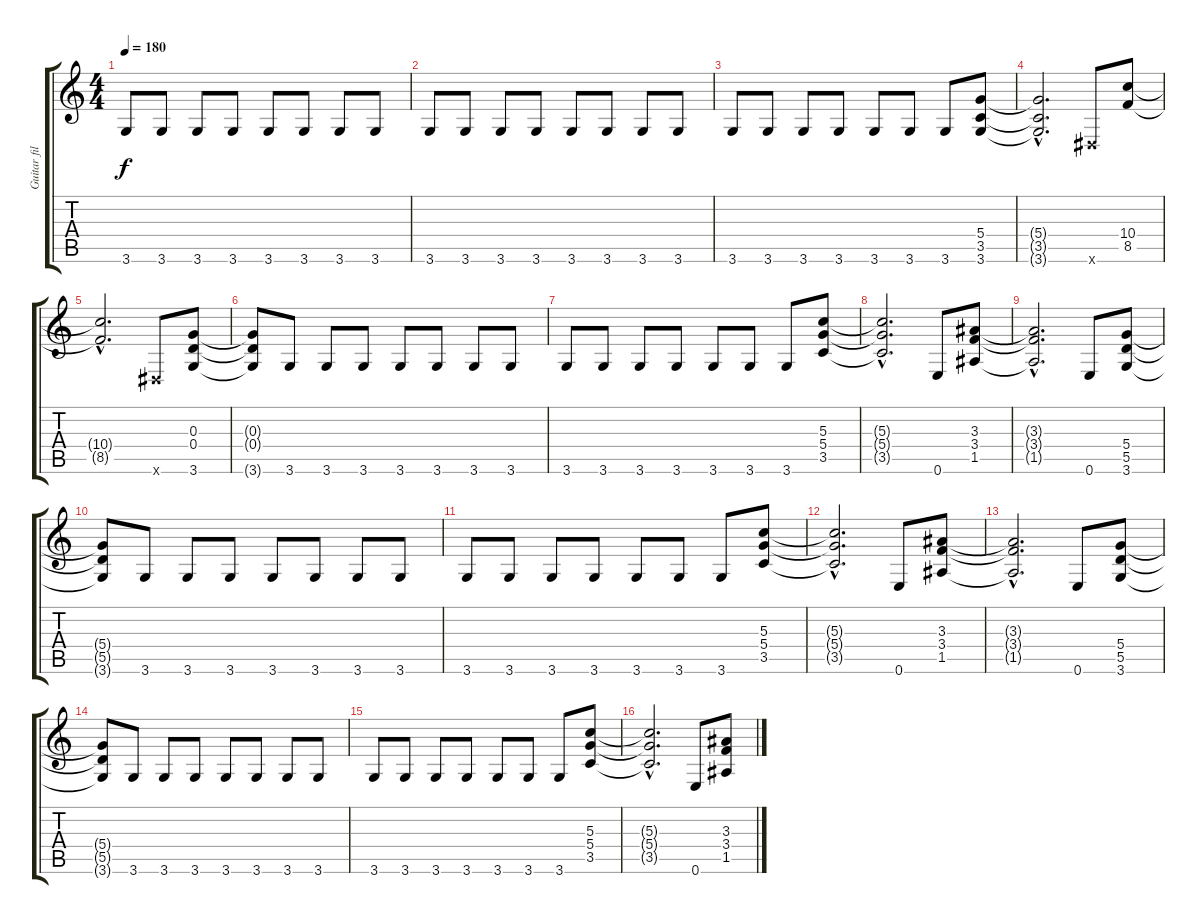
\track ("Guitar fills" "Guitar fil") {instrument distortionguitar}
\staff {score tabs}
\tuning (E4 B3 G3 D3 A2 E2) {hide}
\ts (4 4)
\tempo 180
\clef g2
\ks c
3.6.8{dy f} 3.6.8 3.6.8 3.6.8 3.6.8 3.6.8 3.6.8 3.6.8 |
3.6.8 3.6.8 3.6.8 3.6.8 3.6.8 3.6.8 3.6.8 3.6.8 |
3.6.8 3.6.8 3.6.8 3.6.8 3.6.8 3.6.8 3.6.8 (5.4 3.5 3.6).8 |
(5.4{hac t} 3.5{hac t} 3.6{hac t}).2{d} -1.6{x}.8 (10.4 8.5).8 |
(10.4{hac t} 8.5{hac t}).2{d} -1.6{x}.8 (0.3 0.4 3.6).8 |
(0.3{t} 0.4{t} 3.6{t}).8 3.6.8 3.6.8 3.6.8 3.6.8 3.6.8 3.6.8 3.6.8 |
3.6.8 3.6.8 3.6.8 3.6.8 3.6.8 3.6.8 3.6.8 (5.3 5.4 3.5).8 |
(5.3{hac t} 5.4{hac t} 3.5{hac t}).2{d} 0.6.8 (3.3 3.4 1.5).8 |
(3.3{hac t} 3.4{hac t} 1.5{hac t}).2{d} 0.6.8 (5.4 5.5 3.6).8 |
(5.4{t} 5.5{t} 3.6{t}).8 3.6.8 3.6.8 3.6.8 3.6.8 3.6.8 3.6.8 3.6.8 |
3.6.8 3.6.8 3.6.8 3.6.8 3.6.8 3.6.8 3.6.8 (5.3 5.4 3.5).8 |
(5.3{hac t} 5.4{hac t} 3.5{hac t}).2{d} 0.6.8 (3.3 3.4 1.5).8 |
(3.3{hac t} 3.4{hac t} 1.5{hac t}).2{d} 0.6.8 (5.4 5.5 3.6).8 |
(5.4{t} 5.5{t} 3.6{t}).8 3.6.8 3.6.8 3.6.8 3.6.8 3.6.8 3.6.8 3.6.8 |
3.6.8 3.6.8 3.6.8 3.6.8 3.6.8 3.6.8 3.6.8 (5.3 5.4 3.5).8 |
(5.3{hac t} 5.4{hac t} 3.5{hac t}).2{d} 0.6.8 (3.3 3.4 1.5).8
